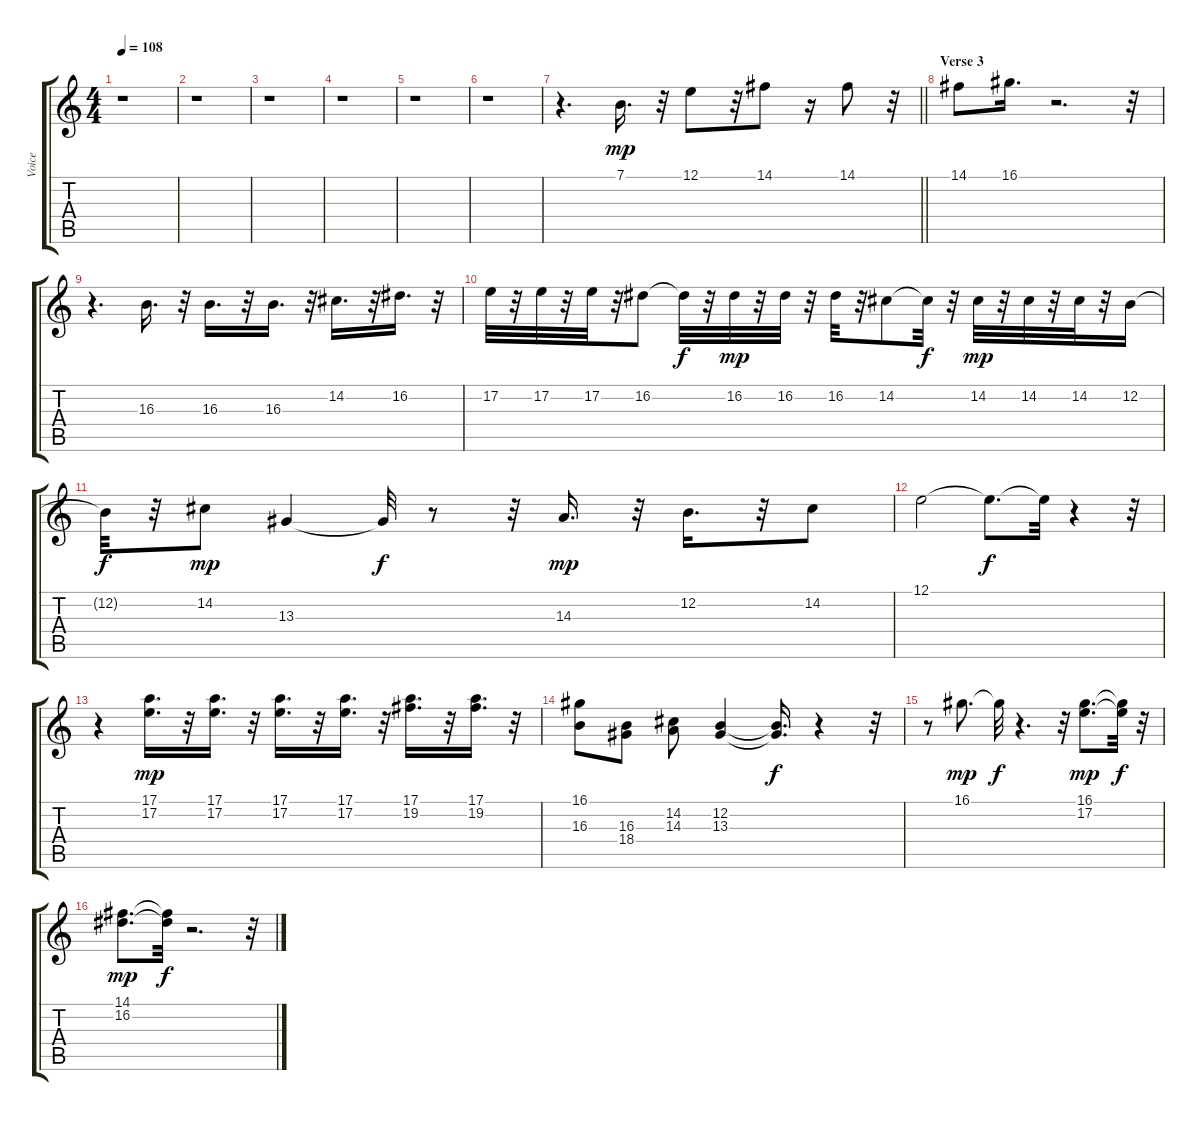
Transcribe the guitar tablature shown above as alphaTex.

\track ("Voice " "Voice ") {instrument flute}
\staff {score tabs}
\tuning (E4 B3 G3 D3 A2 E2) {hide}
\ts (4 4)
\tempo 108
\clef g2
\ks c
r.1{dy f} |
r.1 |
r.1 |
r.1 |
r.1 |
r.1 |
\barLineRight lightlight
r.4{d} 7.1.16{d dy mp} r.32 12.1.8 r.32 14.1.8 r.16 14.1.8 r.32 |
\section ("" "Verse 3")
14.1.8 16.1.16{d} r.2{d} r.32 |
r.4{d} 16.3.16{d} r.32 16.3.16{d} r.32 16.3.16{d} r.32 14.2.16{d} r.32 16.2.16{d} r.32 |
17.2.32 r.32 17.2.32 r.32 17.2.32 r.32 16.2.8 16.2{t}.32{dy f} r.32 16.2.32{dy mp} r.32 16.2.32 r.32 16.2.32 r.32 14.2.8 14.2{t}.32{dy f} r.32 14.2.32{dy mp} r.32 14.2.32 r.32 14.2.32 r.32 12.2.16 |
12.2{t}.32{dy f} r.32 14.2.8{dy mp} 13.3.4 13.3{t}.32{dy f} r.8 r.32 14.3.16{d dy mp} r.32 12.2.16{d} r.32 14.2.8 |
12.1.2 12.1{t}.8{d dy f} 12.1{t}.32 r.4 r.32 |
r.4 (17.1 17.2).16{d dy mp} r.32 (17.1 17.2).16{d} r.32 (17.1 17.2).16{d} r.32 (17.1 17.2).16{d} r.32 (17.1 19.2).16{d} r.32 (17.1 19.2).16{d} r.32 |
(16.1 16.3).8 (16.3 18.4).8 (14.2 14.3).8 (12.2 13.3).4 (12.2{t} 13.3{t}).16{d dy f} r.4 r.32 |
r.8 16.1.8{d dy mp} 16.1{t}.32{dy f} r.4{d} r.32 (16.1 17.2).8{d dy mp} (16.1{t} 17.2{t}).32{dy f} r.32 |
(14.1 16.2).8{d dy mp} (14.1{t} 16.2{t}).32{dy f} r.2{d} r.32
